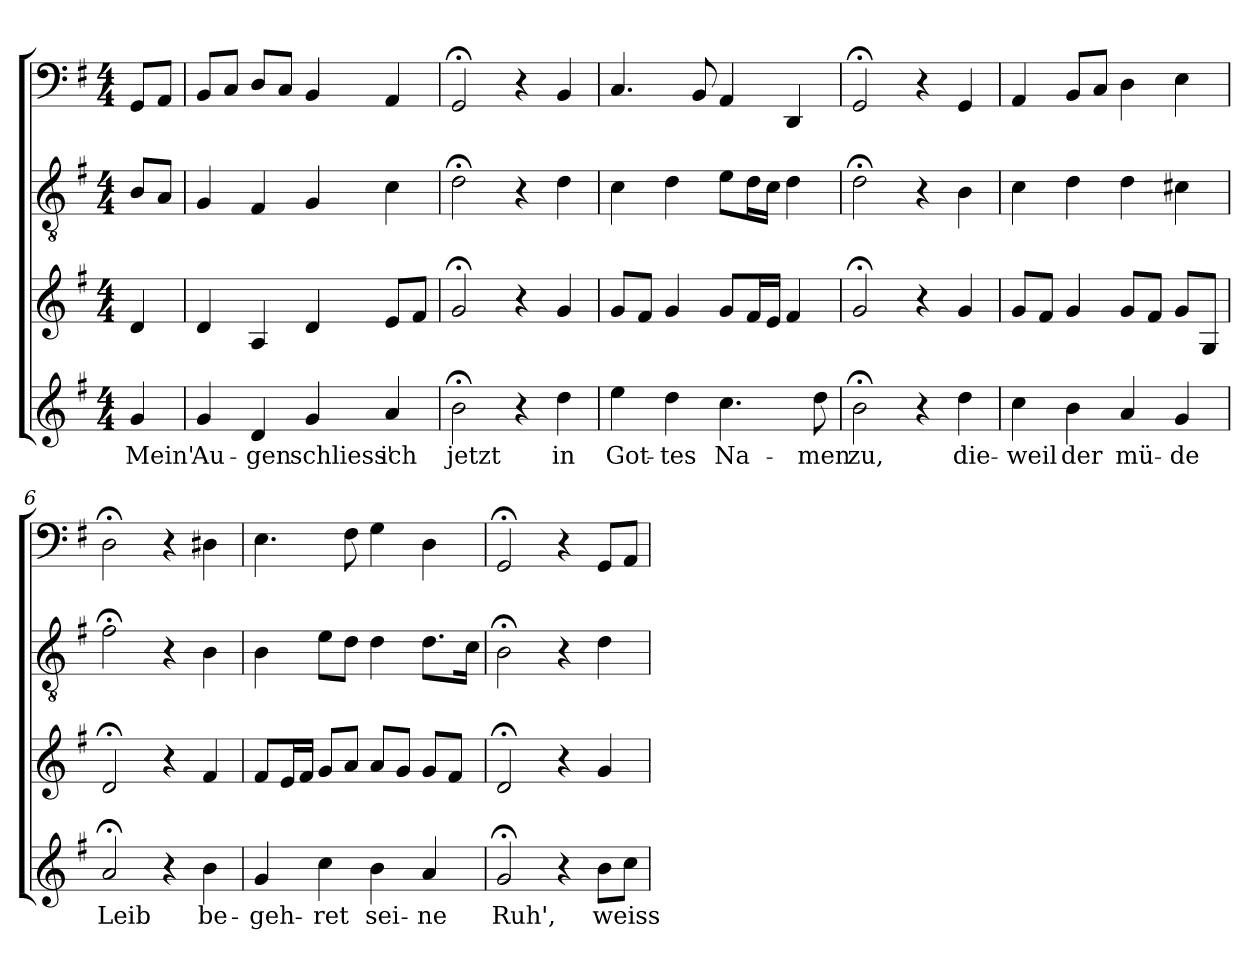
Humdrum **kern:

**kern	**text	**kern	**kern	**kern
*part4	*part4	*part3	*part2	*part1
*staff4	*staff4	*staff3	*staff2	*staff1
*clefG2	*	*clefG2	*clefGv2	*clefF4
*k[f#]	*	*k[f#]	*k[f#]	*k[f#]
*G:	*	*G:	*G:	*G:
*M4/4	*	*M4/4	*M4/4	*M4/4
=	=	=	=	=
4g/	Mein'	4d/	8B/L	8GG/L
.	.	.	8A/J	8AA/J
=1	=1	=1	=1	=1
4g/	Au-	4d/	4G/	8BB/L
.	.	.	.	8C/J
4d/	-gen	4A/	4F#/	8D/L
.	.	.	.	8C/J
4g/	schliess'	4d/	4G/	4BB/
4a/	ich	8e/L	4c\	4AA/
.	.	8f#/J	.	.
=2	=2	=2	=2	=2
2b;<\	jetzt	2g;</	2d;<\	2GG;</
4r	.	4r	4r	4r
4dd\	in	4g/	4d\	4BB/
=3	=3	=3	=3	=3
4ee\	Got-	8g/L	4c\	4.C/
.	.	8f#/J	.	.
4dd\	-tes	4g/	4d\	.
.	.	.	.	8BB/
4.cc\	Na-	8g/L	8e\L	4AA/
.	.	16f#/L	16d\L	.
.	.	16e/JJ	16c\JJ	.
.	.	4f#/	4d\	4DD/
8dd\	-men	.	.	.
=4	=4	=4	=4	=4
2b;<\	zu,	2g;</	2d;<\	2GG;</
4r	.	4r	4r	4r
4dd\	die-	4g/	4B\	4GG/
=5	=5	=5	=5	=5
4cc\	-weil	8g/L	4c\	4AA/
.	.	8f#/J	.	.
4b\	der	4g/	4d\	8BB/L
.	.	.	.	8C/J
4a/	mü-	8g/L	4d\	4D\
.	.	8f#/J	.	.
4g/	-de	8g/L	4c#X\	4E\
.	.	8G/J	.	.
=6	=6	=6	=6	=6
2a;</	Leib	2d;</	2f#;<\	2D;<\
4r	.	4r	4r	4r
4b\	be-	4f#/	4B\	4D#X\
=7	=7	=7	=7	=7
4g/	-geh-	8f#/L	4B\	4.E\
.	.	16e/L	.	.
.	.	16f#/JJ	.	.
4cc\	-ret	8g/L	8e\L	.
.	.	8a/J	8d\J	8F#\
4b\	sei-	8a/L	4d\	4G\
.	.	8g/J	.	.
4a/	-ne	8g/L	8.d\L	4D\
.	.	8f#/J	.	.
.	.	.	16c\Jk	.
=8	=8	=8	=8	=8
2g;</	Ruh',	2d;</	2B;<\	2GG;</
4r	.	4r	4r	4r
8b\L	weiss	4g/	4d\	8GG/L
8cc\J	.	.	.	8AA/J
=	=	=	=	=
*-	*-	*-	*-	*-
